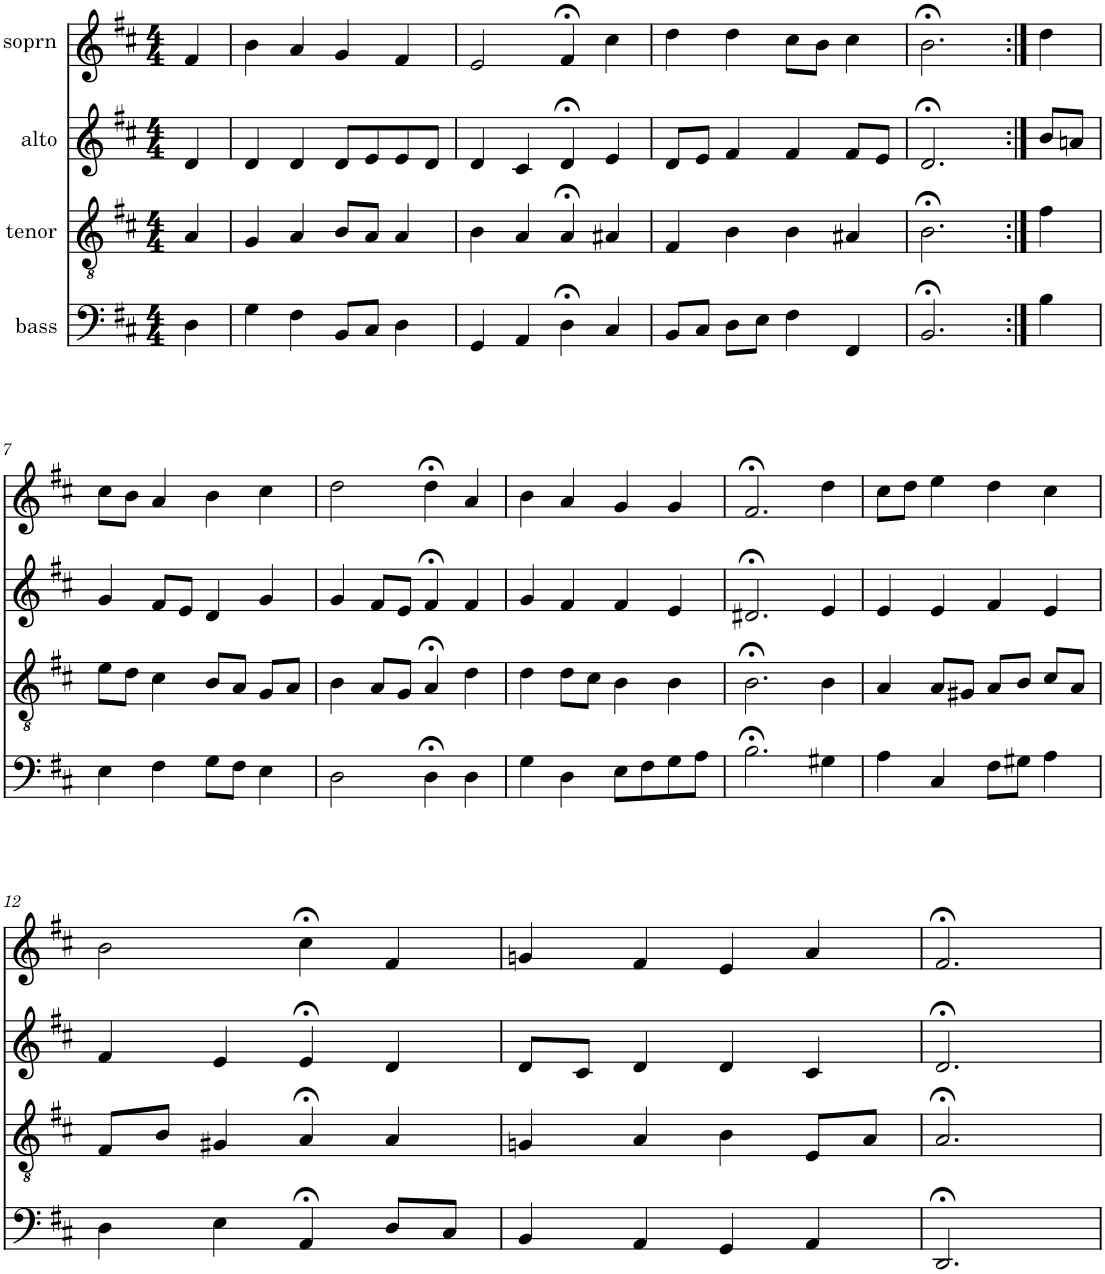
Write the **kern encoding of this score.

**kern	**kern	**kern	**kern
*part4	*part3	*part2	*part1
*staff4	*staff3	*staff2	*staff1
*I"bass	*I"tenor	*I"alto	*I"soprn
*clefF4	*clefGv2	*clefG2	*clefG2
*k[f#c#]	*k[f#c#]	*k[f#c#]	*k[f#c#]
*D:	*D:	*D:	*D:
*M4/4	*M4/4	*M4/4	*M4/4
=1	=1	=1	=1
4D\	4A/	4d/	4f#/
=2	=2	=2	=2
4G\	4G/	4d/	4b\
4F#\	4A/	4d/	4a/
8BB/L	8B/L	8d/L	4g/
8C#/J	8A/J	8e/	.
4D\	4A/	8e/	4f#/
.	.	8d/J	.
=3	=3	=3	=3
4GG/	4B\	4d/	2e/
4AA/	4A/	4c#/	.
4D;<\	4A;</	4d;</	4f#;</
4C#/	4A#X/	4e/	4cc#\
=4	=4	=4	=4
8BB/L	4F#/	8d/L	4dd\
8C#/J	.	8e/J	.
8D\L	4B\	4f#/	4dd\
8E\J	.	.	.
4F#\	4B\	4f#/	8cc#\L
.	.	.	8b\J
4FF#/	4A#X/	8f#/L	4cc#\
.	.	8e/J	.
=5	=5	=5	=5
2.BB;</	2.B;<\	2.d;</	2.b;<\
=6:|!	=6:|!	=6:|!	=6:|!
4B\	4f#\	8b/L	4dd\
.	.	8an/J	.
!!LO:LB:g=z
=7	=7	=7	=7
4E\	8e\L	4g/	8cc#\L
.	8d\J	.	8b\J
4F#\	4c#\	8f#/L	4a/
.	.	8e/J	.
8G\L	8B/L	4d/	4b\
8F#\J	8A/J	.	.
4E\	8G/L	4g/	4cc#\
.	8A/J	.	.
=8	=8	=8	=8
2D\	4B\	4g/	2dd\
.	8A/L	8f#/L	.
.	8G/J	8e/J	.
4D;<\	4A;</	4f#;</	4dd;<\
4D\	4d\	4f#/	4a/
=9	=9	=9	=9
4G\	4d\	4g/	4b\
4D\	8d\L	4f#/	4a/
.	8c#\J	.	.
8E\L	4B\	4f#/	4g/
8F#\	.	.	.
8G\	4B\	4e/	4g/
8A\J	.	.	.
=10	=10	=10	=10
2.B;<\	2.B;<\	2.d#X;</	2.f#;</
4G#X\	4B\	4e/	4dd\
=11	=11	=11	=11
4A\	4A/	4e/	8cc#\L
.	.	.	8dd\J
4C#/	8A/L	4e/	4ee\
.	8G#X/J	.	.
8F#\L	8A/L	4f#/	4dd\
8G#X\J	8B/J	.	.
4A\	8c#/L	4e/	4cc#\
.	8A/J	.	.
!!LO:LB:g=z
=12	=12	=12	=12
4D\	8F#/L	4f#/	2b\
.	8B/J	.	.
4E\	4G#X/	4e/	.
4AA;</	4A;</	4e;</	4cc#;<\
8D/L	4A/	4d/	4f#/
8C#/J	.	.	.
=13	=13	=13	=13
4BB/	4Gn/	8d/L	4gn/
.	.	8c#/J	.
4AA/	4A/	4d/	4f#/
4GG/	4B\	4d/	4e/
4AA/	8E/L	4c#/	4a/
.	8A/J	.	.
=14	=14	=14	=14
2.DD;</	2.A;</	2.d;</	2.f#;</
=	=	=	=
*-	*-	*-	*-
